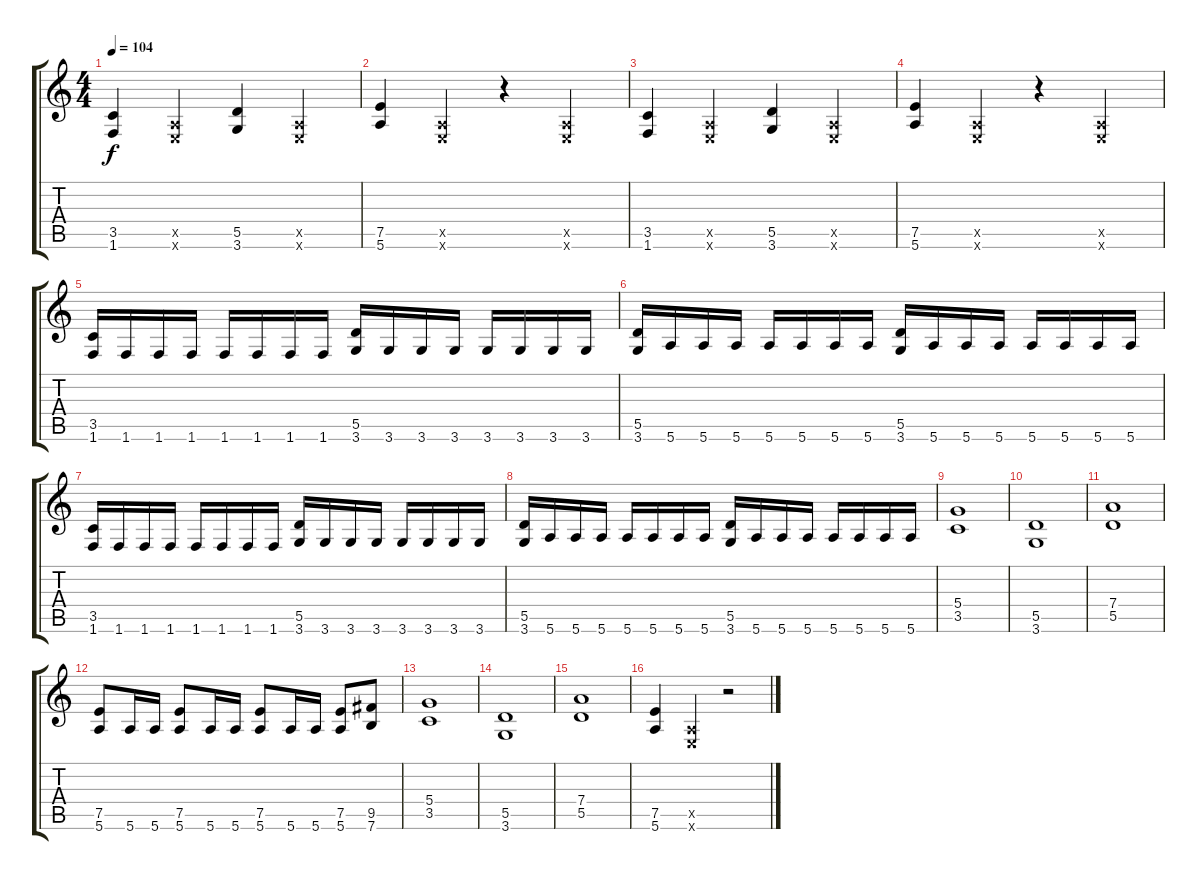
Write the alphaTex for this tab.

\track "" {instrument overdrivenguitar}
\staff {score tabs}
\tuning (E4 B3 G3 D3 A2 E2) {hide}
\ts (4 4)
\tempo 104
\clef g2
\ks c
(3.5 1.6).4{dy f} (0.5{x} 0.6{x}).4 (5.5 3.6).4 (0.5{x} 0.6{x}).4 |
(7.5 5.6).4 (0.5{x} 0.6{x}).4 r.4 (0.5{x} 0.6{x}).4 |
(3.5 1.6).4 (0.5{x} 0.6{x}).4 (5.5 3.6).4 (0.5{x} 0.6{x}).4 |
(7.5 5.6).4 (0.5{x} 0.6{x}).4 r.4 (0.5{x} 0.6{x}).4 |
(3.5 1.6).16 1.6.16 1.6.16 1.6.16 1.6.16 1.6.16 1.6.16 1.6.16 (5.5 3.6).16 3.6.16 3.6.16 3.6.16 3.6.16 3.6.16 3.6.16 3.6.16 |
(5.5 3.6).16 5.6.16 5.6.16 5.6.16 5.6.16 5.6.16 5.6.16 5.6.16 (5.5 3.6).16 5.6.16 5.6.16 5.6.16 5.6.16 5.6.16 5.6.16 5.6.16 |
(3.5 1.6).16 1.6.16 1.6.16 1.6.16 1.6.16 1.6.16 1.6.16 1.6.16 (5.5 3.6).16 3.6.16 3.6.16 3.6.16 3.6.16 3.6.16 3.6.16 3.6.16 |
(5.5 3.6).16 5.6.16 5.6.16 5.6.16 5.6.16 5.6.16 5.6.16 5.6.16 (5.5 3.6).16 5.6.16 5.6.16 5.6.16 5.6.16 5.6.16 5.6.16 5.6.16 |
(5.4 3.5).1 |
(5.5 3.6).1 |
(7.4 5.5).1 |
(7.5 5.6).8 5.6.16 5.6.16 (7.5 5.6).8 5.6.16 5.6.16 (7.5 5.6).8 5.6.16 5.6.16 (7.5 5.6).8 (9.5 7.6).8 |
(5.4 3.5).1 |
(5.5 3.6).1 |
(7.4 5.5).1 |
(7.5 5.6).4 (0.5{x} 0.6{x}).4 r.2
